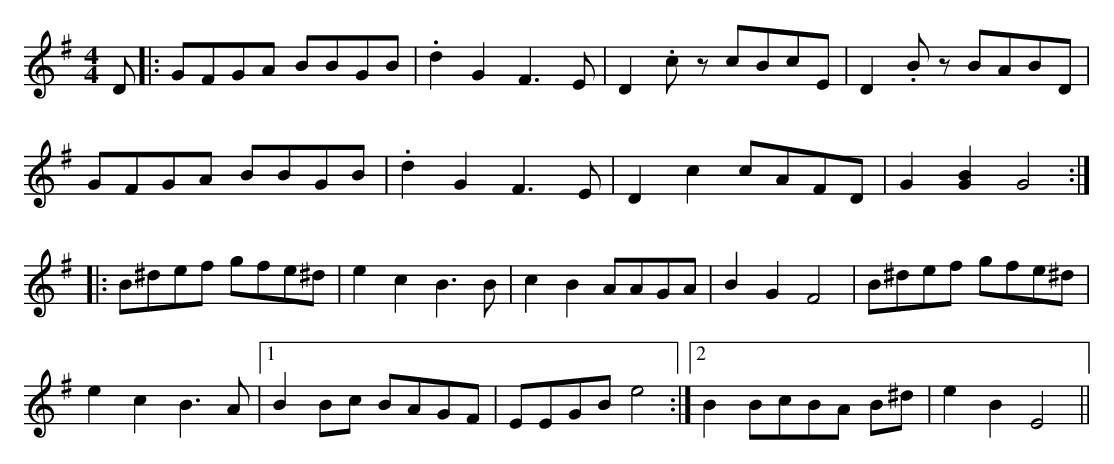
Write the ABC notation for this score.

X:1
M:4/4
K:G
D|:GFGA BBGB | .d2 G2 F3 E|D2 .cz cBcE |D2 .Bz BABD|
GFGA BBGB | .d2 G2 F3 E|D2 c2 cAFD| G2 [B2G2] G4:|
|:B^def gfe^d|e2 c2 B3 B|c2 B2 AAGA| B2 G2 F4|B^def gfe^d|
e2 c2 B3 A|1 B2Bc BAGF| EEGBe4:|2 B2BcBA B^d |e2B2E4||
